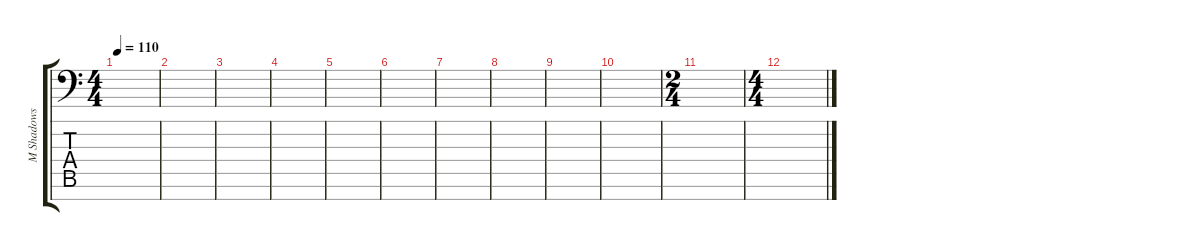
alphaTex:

\track ("M Shadows - Lead Vocals" "M Shadows ") {instrument overdrivenguitar}
\staff {score tabs}
\tuning (E4 B3 G3 D3 A2 E2 C-1) {hide}
\ts (4 4)
\tempo 110
\clef f4
\ks c
|
|
|
|
|
|
|
|
|
|
\ts (2 4)
|
\ts (4 4)
